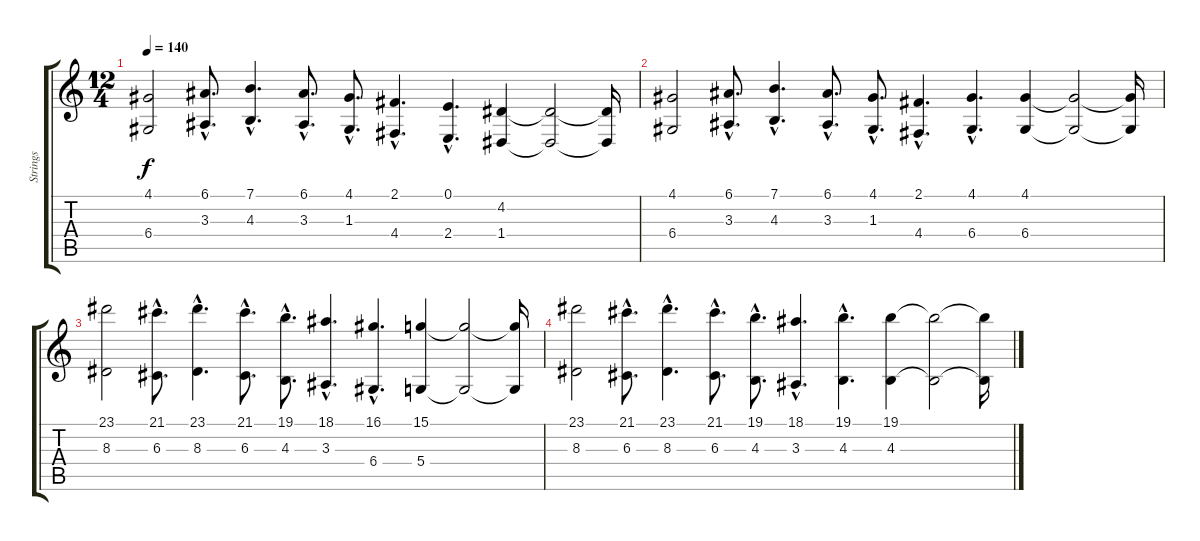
\track ("Strings" "Strings") {instrument synthstrings2}
\staff {score tabs}
\tuning (E4 B3 G3 D3 A2 E2) {hide}
\ts (12 4)
\tempo 140
\clef g2
\ks c
(4.1 6.4).2{dy f} (6.1{hac} 3.3{hac}).8{d} (7.1{hac} 4.3{hac}).4{d} (6.1{hac} 3.3{hac}).8{d} (4.1{hac} 1.3{hac}).8{d} (2.1{hac} 4.4{hac}).4{d} (0.1{hac} 2.4{hac}).4{d} (4.2 1.4).4 (4.2{t} 1.4{t}).2 (4.2{t} 1.4{t}).16 |
(4.1 6.4).2 (6.1{hac} 3.3{hac}).8{d} (7.1{hac} 4.3{hac}).4{d} (6.1{hac} 3.3{hac}).8{d} (4.1{hac} 1.3{hac}).8{d} (2.1{hac} 4.4{hac}).4{d} (4.1{hac} 6.4{hac}).4{d} (4.1 6.4).4 (4.1{t} 6.4{t}).2 (4.1{t} 6.4{t}).16 |
(23.1 8.3).2 (21.1{hac} 6.3{hac}).8{d} (23.1{hac} 8.3{hac}).4{d} (21.1{hac} 6.3{hac}).8{d} (19.1{hac} 4.3{hac}).8{d} (18.1{hac} 3.3{hac}).4{d} (16.1{hac} 6.4{hac}).4{d} (15.1 5.4).4 (15.1{t} 5.4{t}).2 (15.1{t} 5.4{t}).16 |
(23.1 8.3).2 (21.1{hac} 6.3{hac}).8{d} (23.1{hac} 8.3{hac}).4{d} (21.1{hac} 6.3{hac}).8{d} (19.1{hac} 4.3{hac}).8{d} (18.1{hac} 3.3{hac}).4{d} (19.1{hac} 4.3{hac}).4{d} (19.1 4.3).4 (19.1{t} 4.3{t}).2 (19.1{t} 4.3{t}).16
